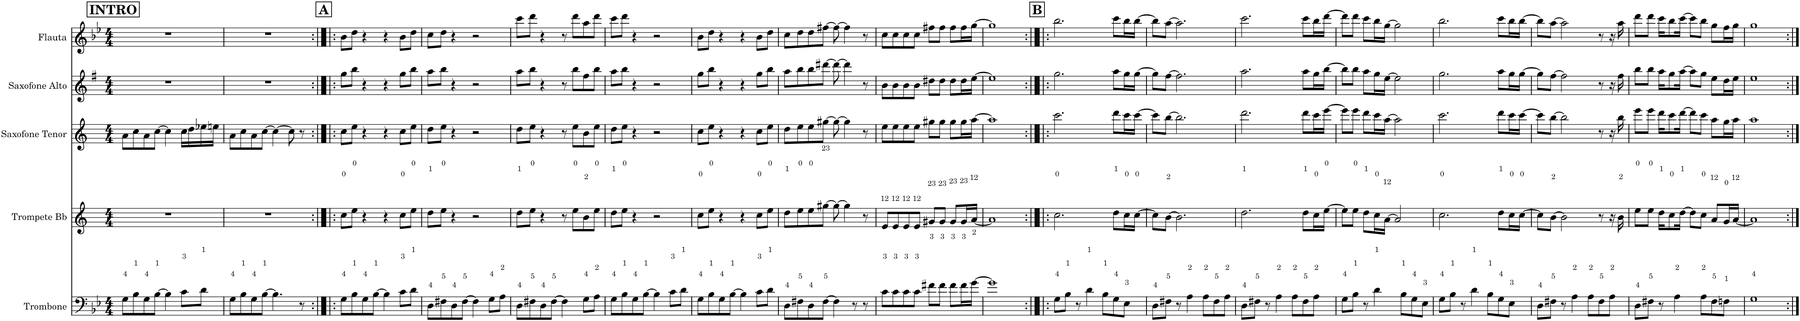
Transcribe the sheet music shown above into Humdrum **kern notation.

**kern	**kern	**kern	**kern	**kern
*part5	*part4	*part3	*part2	*part1
*staff5	*staff4	*staff3	*staff2	*staff1
*I"Trombone	*I"Trompete Bb	*I"Saxofone Tenor	*I"Saxofone Alto	*I"Flauta
*I'Tbn.	*I'Tpt. Bb	*I'Sax. Tn.	*	*I'Fl.
*clefF4	*clefG2	*clefG2	*clefG2	*clefG2
*	*Trd1c2	*Trd8c14	*Trd5c9	*
*k[b-e-]	*k[]	*k[]	*k[f#]	*k[b-e-]
*M4/4	*M4/4	*M4/4	*M4/4	*M4/4
!!LO:REH:place=s1:a:B:cj:fs=14:t=INTRO
=1	=1	=1	=1	=1
8G\L	1r	8a\L	1r	1r
8B-\	.	8cc\	.	.
8G\	.	8a\	.	.
[8B-\J	.	[8cc\J	.	.
4B-\]	.	4cc\]	.	.
8c\L	.	16cc\LL	.	.
.	.	16dd\	.	.
8d\J	.	16ee-X\	.	.
.	.	16een\JJ	.	.
=2	=2	=2	=2	=2
8G\L	1r	8a\L	1r	1r
8B-\	.	8cc\	.	.
8G\	.	8a\	.	.
[8B-\J	.	[8cc\J	.	.
4.B-\]	.	4cc\_	.	.
.	.	8cc\]	.	.
8r	.	8r	.	.
!!LO:REH:place=s1:a:B:cj:fs=14:t=A
=3:|!|:	=3:|!|:	=3:|!|:	=3:|!|:	=3:|!|:
8G\L	8cc\L	8cc\L	8gg\L	8b-\L
8B-\	8ee\J	8ee\J	8bb\J	8dd\J
8G\	4r	4r	4r	4r
[8B-\J	.	.	.	.
4B-\]	4r	4r	4r	4r
8c\L	8cc\L	8cc\L	8gg\L	8b-\L
8d\J	8ee\J	8ee\J	8bb\J	8dd\J
=4	=4	=4	=4	=4
8D\L	8dd\L	8dd\L	8aa\L	8cc\L
8F#X\	8ee\J	8ee\J	8bb\J	8dd\J
8D\	4r	4r	4r	4r
[8F#\J	.	.	.	.
4F#\]	2r	2r	2r	2r
8G\L	.	.	.	.
8A\J	.	.	.	.
=5	=5	=5	=5	=5
8D\L	8dd\L	8dd\L	8aa\L	8ccc\L
8F#X\	8ee\J	8ee\J	8bb\J	8ddd\J
8D\	4r	4r	4r	4r
[8F#\J	.	.	.	.
4F#\]	8r	8r	8r	8r
.	8ee\L	8ee\L	8bb\L	8ddd\L
8G\L	8b\	8b\	8ff#\	8aa\
8A\J	8ee\J	8ee\J	8bb\J	8ddd\J
=6	=6	=6	=6	=6
8G\L	8dd\L	8dd\L	8aa\L	8ccc\L
8B-\	8ee\J	8ee\J	8bb\J	8ddd\J
8G\	4r	4r	4r	4r
[8B-\J	.	.	.	.
4B-\]	2r	2r	2r	2r
8c\L	.	.	.	.
8d\J	.	.	.	.
=7	=7	=7	=7	=7
8G\L	8cc\L	8cc\L	8gg\L	8b-\L
8B-\	8ee\J	8ee\J	8bb\J	8dd\J
8G\	4r	4r	4r	4r
[8B-\J	.	.	.	.
4B-\]	4r	4r	4r	4r
8c\L	8cc\L	8cc\L	8gg\L	8b-\L
8d\J	8ee\J	8ee\J	8bb\J	8dd\J
=8	=8	=8	=8	=8
8D\L	8dd\L	8dd\L	8aa\L	8cc\L
8F#X\	8ee\	8ee\	8bb\	8dd\
8D\	8ee\	8ee\	8bb\	8dd\
[8F#\J	[8gg#X\J	[8gg#X\J	[8ddd#X\J	[8ff#X\J
4F#\]	8gg#\_	8gg#\_	8ddd#\_	8ff#\_
.	4gg#\]	4gg#\]	4ddd#\]	4ff#\]
8r	.	.	.	.
8r	8r	8r	8r	8r
=9	=9	=9	=9	=9
8c\L	8e/L	8ee\L	8b\L	8cc\L
8c\	8e/	8ee\	8b\	8cc\
8c\	8e/	8ee\	8b\	8cc\
8c\J	8e/J	8ee\J	8b\J	8cc\J
8f#X\L	8g#X/L	8gg#X\L	8dd#X\L	8ff#X\L
8f#\J	8g#/J	8gg#\J	8dd#\J	8ff#\J
8f#\L	8g#/L	8gg#\L	8dd#\L	8ff#\L
16f#\L	16g#/L	16gg#\L	16dd#\L	16ff#\L
[16g\JJ	[16a/JJ	[16aa\JJ	[16ee\JJ	[16gg\JJ
=10	=10	=10	=10	=10
1g]	1a]	1aa]	1ee]	1gg]
!!LO:REH:place=s1:a:B:cj:fs=14:t=B
=11:|!|:	=11:|!|:	=11:|!|:	=11:|!|:	=11:|!|:
8G\L	2.cc\	2.ccc\	2.gg\	2.bb-\
8B-\J	.	.	.	.
8r	.	.	.	.
4d\	.	.	.	.
8B-\L	.	.	.	.
8G\	8dd\L	8ddd\L	8aa\L	8ccc\L
8E-\J	16cc\L	16ccc\L	16gg\L	16bb-\L
.	[16cc\JJ	[16ccc\JJ	[16gg\JJ	[16bb-\JJ
=12	=12	=12	=12	=12
8D\L	8cc\L]	8ccc\L]	8gg\L]	8bb-\L]
8F#X\J	[8b\J	[8bb\J	[8ff#\J	[8aa\J
8r	2.b\]	2.bb\]	2.ff#\]	2.aa\]
4A\	.	.	.	.
8A\L	.	.	.	.
8F#\	.	.	.	.
8A\J	.	.	.	.
=13	=13	=13	=13	=13
8D\L	2.dd\	2.ddd\	2.aa\	2.ccc\
8F#X\J	.	.	.	.
8r	.	.	.	.
4A\	.	.	.	.
8A\L	.	.	.	.
8F#\	8dd\L	8ddd\L	8aa\L	8ccc\L
8A\J	16cc\L	16ccc\L	16gg\L	16bb-\L
.	[16ee\JJ	[16eee\JJ	[16bb\JJ	[16ddd\JJ
=14	=14	=14	=14	=14
8G\L	8ee\L]	8eee\L]	8bb\L]	8ddd\L]
8B-\J	8ee\J	8eee\J	8bb\J	8ddd\J
8r	8dd\L	8ddd\L	8aa\L	8ccc\L
4d\	16cc\L	16ccc\L	16gg\L	16bb-\L
.	[16a\JJ	[16aa\JJ	[16ee\JJ	[16gg\JJ
.	2a/]	2aa\]	2ee\]	2gg\]
8B-\L	.	.	.	.
8G\	.	.	.	.
8E-\J	.	.	.	.
=15	=15	=15	=15	=15
8G\L	2.cc\	2.ccc\	2.gg\	2.bb-\
8B-\J	.	.	.	.
8r	.	.	.	.
4d\	.	.	.	.
8B-\L	.	.	.	.
8G\	8dd\L	8ddd\L	8aa\L	8ccc\L
8E-\J	16cc\L	16ccc\L	16gg\L	16bb-\L
.	[16cc\JJ	[16ccc\JJ	[16gg\JJ	[16bb-\JJ
=16	=16	=16	=16	=16
8D\L	8cc\L]	8ccc\L]	8gg\L]	8bb-\L]
8F#X\J	[8b\J	[8bb\J	[8ff#\J	[8aa\J
8r	2b\]	2bb\]	2ff#\]	2aa\]
4A\	.	.	.	.
8A\L	.	.	.	.
8F#\	8r	8r	8r	8r
8A\J	16r	16r	16r	16r
.	16b\	16bb\	16ff#\	16aa\
=17	=17	=17	=17	=17
8D\L	8ee\L	8eee\L	8bb\L	8ddd\L
8F#X\J	8ee\J	8eee\J	8bb\J	8ddd\J
8r	16dd\KL	16ddd\KL	16aa\KL	16ccc\KL
.	8cc\	8ccc\	8gg\	8bb-\
4A\	.	.	.	.
.	[16dd\Jk	[16ddd\Jk	[16aa\Jk	[16ccc\Jk
.	8dd\L]	8ddd\L]	8aa\L]	8ccc\L]
8A\L	8cc\J	8ccc\J	8gg\J	8bb-\J
8F#\	8a/L	8aa\L	8ee\L	8gg\L
8Fn\J	16g/L	16gg\L	16dd\L	16ff\L
.	[16a/JJ	16aa\JJ	16ee\JJ	16gg\JJ
=18	=18	=18	=18	=18
1G	1a]	1aa	1ee	1gg
=:|!	=:|!	=:|!	=:|!	=:|!
*-	*-	*-	*-	*-
